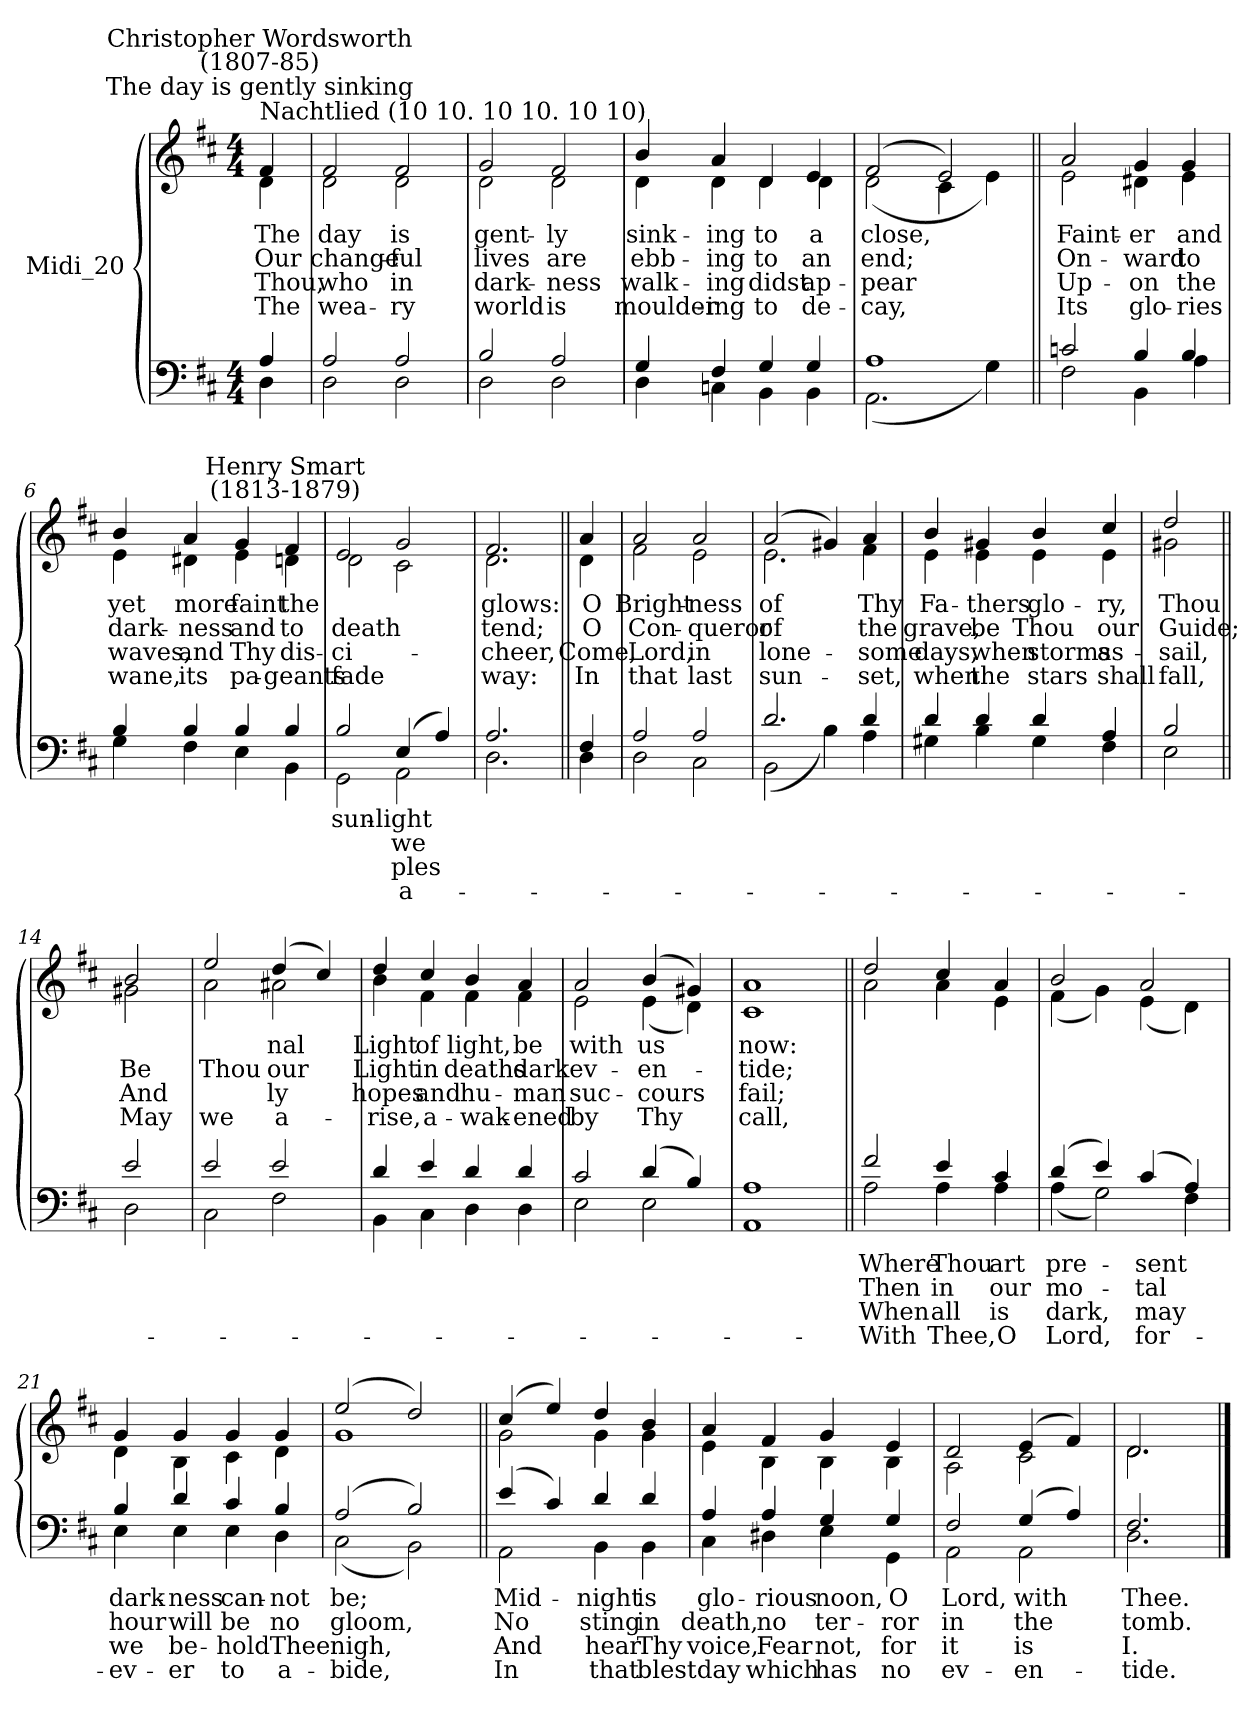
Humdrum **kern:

**kern	**text	**text	**text	**text	**kern	**text	**text	**text	**text
*part2	*part2	*part2	*part2	*part2	*part1	*part1	*part1	*part1	*part1
*staff2	*staff2	*staff2	*staff2	*staff2	*staff1	*staff1	*staff1	*staff1	*staff1
*I"Midi_20	*	*	*	*	*I"Midi_20	*	*	*	*
*clefF4	*	*	*	*	*clefG2	*	*	*	*
*k[f#c#]	*	*	*	*	*k[f#c#]	*	*	*	*
*D:	*	*	*	*	*D:	*	*	*	*
*M4/4	*	*	*	*	*M4/4	*	*	*	*
=	=	=	=	=	=	=	=	=	=
*^	*	*	*	*	*^	*	*	*	*
!	!	!	!	!	!	!LO:TX:a:t=Nachtlied (10 10. 10 10. 10 10)	!	!	!	!	!
!	!	!	!	!	!	!LO:TX:a:cj:t=The day is gently sinking	!	!	!	!	!
!	!	!	!	!	!	!LO:TX:a:cj:t=Christopher Wordsworth\n(1807-85)	!	!	!	!	!
!	!	!	!	!	!	!	!	!LO:LY:b	!LO:LY:b	!LO:LY:b	!LO:LY:b
4A/	4D\	.	.	.	.	4f#/	4d\	The	Our	Thou,	The
=1	=1	=1	=1	=1	=1	=1	=1	=1	=1	=1	=1
!	!	!	!	!	!	!	!	!LO:LY:b	!LO:LY:b	!LO:LY:b	!LO:LY:b
2A/	2D\	.	.	.	.	2f#/	2d\	day	change-	-who	wea-
!	!	!	!	!	!	!	!	!LO:LY:b	!LO:LY:b	!LO:LY:b	!LO:LY:b
2A/	2D\	.	.	.	.	2f#/	2d\	-is	ful	in	ry
=2	=2	=2	=2	=2	=2	=2	=2	=2	=2	=2	=2
!	!	!	!	!	!	!	!	!LO:LY:b	!LO:LY:b	!LO:LY:b	!LO:LY:b
2B/	2D\	.	.	.	.	2g/	2d\	gent-	-lives	dark-	-world
!	!	!	!	!	!	!	!	!LO:LY:b	!LO:LY:b	!LO:LY:b	!LO:LY:b
2A/	2D\	.	.	.	.	2f#/	2d\	ly	are	ness	is
=3	=3	=3	=3	=3	=3	=3	=3	=3	=3	=3	=3
!	!	!	!	!	!	!	!	!LO:LY:b	!LO:LY:b	!LO:LY:b	!LO:LY:b
4G/	4D\	.	.	.	.	4b/	4d\	sink-	-ebb-	-walk-	-moulder-
!	!	!	!	!	!	!	!	!LO:LY:b	!LO:LY:b	!LO:LY:b	!LO:LY:b
4F#/	4Cn\	.	.	.	.	4a/	4d\	-ing	ing	ing	ing
!	!	!	!	!	!	!	!	!LO:LY:b	!LO:LY:b	!LO:LY:b	!LO:LY:b
4G/	4BB\	.	.	.	.	4d/	4d\	to	to	didst	to
!	!	!	!	!	!	!	!	!LO:LY:b	!LO:LY:b	!LO:LY:b	!LO:LY:b
4G/	4BB\	.	.	.	.	4e/	4d\	a	an	ap-	-de-
=4	=4	=4	=4	=4	=4	=4	=4	=4	=4	=4	=4
!	!	!	!	!	!	!	!	!LO:LY:b	!LO:LY:b	!LO:LY:b	!LO:LY:b
1A/	(<2.AA\	.	.	.	.	(>2f#/	(<2d\	-close,	end;	pear	cay,
.	.	.	.	.	.	2e/)	4c#\	.	.	.	.
.	4G\)	.	.	.	.	.	4e\)	.	.	.	.
=5||	=5||	=5||	=5||	=5||	=5||	=5||	=5||	=5||	=5||	=5||	=5||
!	!	!	!	!	!	!	!	!LO:LY:b	!LO:LY:b	!LO:LY:b	!LO:LY:b
2cn/	2F#\	.	.	.	.	2a/	2e\	Faint-	-On-	-Up-	-Its
!	!	!	!	!	!	!	!	!LO:LY:b	!LO:LY:b	!LO:LY:b	!LO:LY:b
4B/	4BB\	.	.	.	.	4g/	4d#X\	er	ward	on	glo-
!	!	!	!	!	!	!	!	!LO:LY:b	!LO:LY:b	!LO:LY:b	!LO:LY:b
4B/	4A\	.	.	.	.	4g/	4e\	-and	to	the	ries
=6	=6	=6	=6	=6	=6	=6	=6	=6	=6	=6	=6
!	!	!	!	!	!	!	!	!LO:LY:b	!LO:LY:b	!LO:LY:b	!LO:LY:b
4B/	4G\	.	.	.	.	4b/	4e\	yet	dark-	-waves,	wane,
!	!	!	!	!	!	!	!	!LO:LY:b	!LO:LY:b	!LO:LY:b	!LO:LY:b
4B/	4F#\	.	.	.	.	4a/	4d#X\	more	ness	and	its
!	!	!	!	!	!	!	!	!LO:LY:b	!LO:LY:b	!LO:LY:b	!LO:LY:b
4B/	4E\	.	.	.	.	4g/	4e\	faint	and	Thy	pa-
!	!	!	!	!	!	!LO:TX:a:cj:t=Henry Smart\n(1813-1879)	!	!	!	!	!
!	!	!	!	!	!	!	!	!LO:LY:b	!LO:LY:b	!LO:LY:b	!LO:LY:b
4B/	4BB\	.	.	.	.	4f#/	4dn\	-the	to	dis-	-geants
!!LO:LB:g=z	!!
=7	=7	=7	=7	=7	=7	=7	=7	=7	=7	=7	=7
!	!	!LO:LY:a	!	!	!	!	!	!	!LO:LY:b	!LO:LY:b	!LO:LY:b
2B/	2GG\	sun-	.	.	.	2e/	2d\	.	death	ci-	-fade
!	!	!LO:LY:a	!LO:LY:a	!LO:LY:a	!LO:LY:a	!	!	!	!	!	!
(>4E/	2AA\	-light	we	ples	a-	2g/	2c#\	.	.	.	.
4A/)	.	.	.	.	.	.	.	.	.	.	.
=8	=8	=8	=8	=8	=8	=8	=8	=8	=8	=8	=8
!	!	!	!	!	!	!	!	!LO:LY:b	!LO:LY:b	!LO:LY:b	!LO:LY:b
2.A/	2.D\	.	.	.	.	2.f#/	2.d\	glows:	tend;	cheer,	way:
=9||	=9||	=9||	=9||	=9||	=9||	=9||	=9||	=9||	=9||	=9||	=9||
!	!	!	!	!	!	!	!	!LO:LY:b	!LO:LY:b	!LO:LY:b	!LO:LY:b
4F#/	4D\	.	.	.	.	4a/	4d\	O	O	Come,	In
=10	=10	=10	=10	=10	=10	=10	=10	=10	=10	=10	=10
!	!	!	!	!	!	!	!	!LO:LY:b	!LO:LY:b	!LO:LY:b	!LO:LY:b
2A/	2D\	.	.	.	.	2a/	2f#\	Bright-	-Con-	-Lord,	that
!	!	!	!	!	!	!	!	!LO:LY:b	!LO:LY:b	!LO:LY:b	!LO:LY:b
2A/	2C#\	.	.	.	.	2a/	2e\	ness	queror	in	last
=11	=11	=11	=11	=11	=11	=11	=11	=11	=11	=11	=11
!	!	!	!	!	!	!	!	!LO:LY:b	!LO:LY:b	!LO:LY:b	!LO:LY:b
2.d/	(<2BB\	.	.	.	.	(>2a/	2.e\	of	of	lone-	sun-
.	4B\)	.	.	.	.	4g#X/)	.	.	.	.	.
!	!	!	!	!	!	!	!	!LO:LY:b	!LO:LY:b	!LO:LY:b	!LO:LY:b
4d/	4A\	.	.	.	.	4a/	4f#\	Thy	the	some	set,
=12	=12	=12	=12	=12	=12	=12	=12	=12	=12	=12	=12
!	!	!	!	!	!	!	!	!LO:LY:b	!LO:LY:b	!LO:LY:b	!LO:LY:b
4d/	4G#X\	.	.	.	.	4b/	4e\	Fa-	-grave,	days,	when
!	!	!	!	!	!	!	!	!LO:LY:b	!LO:LY:b	!LO:LY:b	!LO:LY:b
4d/	4B\	.	.	.	.	4g#X/	4e\	thers	be	when	the
!	!	!	!	!	!	!	!	!LO:LY:b	!LO:LY:b	!LO:LY:b	!LO:LY:b
4d/	4G#\	.	.	.	.	4b/	4e\	glo-	-Thou	storms	stars
!	!	!	!	!	!	!	!	!LO:LY:b	!LO:LY:b	!LO:LY:b	!LO:LY:b
4A/	4F#\	.	.	.	.	4cc#/	4e\	ry,	our	as-	-shall
=13	=13	=13	=13	=13	=13	=13	=13	=13	=13	=13	=13
!	!	!	!	!	!	!	!	!LO:LY:b	!LO:LY:b	!LO:LY:b	!LO:LY:b
2B/	2E\	.	.	.	.	2dd/	2g#X\	Thou	Guide;	sail,	fall,
!!LO:LB:g=z	!!
=14||	=14||	=14||	=14||	=14||	=14||	=14||	=14||	=14||	=14||	=14||	=14||
!	!	!	!	!	!	!	!	!LO:LY:b	!	!	!
!	!	!	!	!	!	!	!	!	!LO:LY:b	!LO:LY:b	!LO:LY:b
2e/	2D\	.	.	.	.	2b/	2g#X\	.	-Be	And	May
=15	=15	=15	=15	=15	=15	=15	=15	=15	=15	=15	=15
!	!	!	!	!	!	!	!	!LO:LY:b	!	!LO:LY:b	!
!	!	!	!	!	!	!	!	!	!LO:LY:b	!	!LO:LY:b
2e/	2C#\	.	.	.	.	2ee/	2a\	.	Thou	.	we
!	!	!	!	!	!	!	!	!LO:LY:b	!LO:LY:b	!LO:LY:b	!LO:LY:b
2e/	2F#\	.	.	.	.	(>4dd/	2a#X\	-nal	our	ly	a-
.	.	.	.	.	.	4cc#/)	.	.	.	.	.
=16	=16	=16	=16	=16	=16	=16	=16	=16	=16	=16	=16
!	!	!	!	!	!	!	!	!LO:LY:b	!LO:LY:b	!LO:LY:b	!LO:LY:b
4d/	4BB\	.	.	.	.	4dd/	4b\	Light	Light	hopes	rise,
!	!	!	!	!	!	!	!	!LO:LY:b	!LO:LY:b	!LO:LY:b	!LO:LY:b
4e/	4C#\	.	.	.	.	4cc#/	4f#\	of	in	and	a-
!	!	!	!	!	!	!	!	!LO:LY:b	!LO:LY:b	!LO:LY:b	!LO:LY:b
4d/	4D\	.	.	.	.	4b/	4f#\	-light,	deaths	hu-	-wak-
!	!	!	!	!	!	!	!	!LO:LY:b	!LO:LY:b	!LO:LY:b	!LO:LY:b
4d/	4D\	.	.	.	.	4a/	4f#\	-be	dark	man	ened
=17	=17	=17	=17	=17	=17	=17	=17	=17	=17	=17	=17
!	!	!	!	!	!	!	!	!LO:LY:b	!LO:LY:b	!LO:LY:b	!LO:LY:b
2c#/	2E\	.	.	.	.	2a/	2e\	with	ev-	-suc-	-by
!	!	!	!	!	!	!	!	!LO:LY:b	!LO:LY:b	!LO:LY:b	!LO:LY:b
(>4d/	2E\	.	.	.	.	(>4b/	(<4e\	us	en-	cours	Thy
4B/)	.	.	.	.	.	4g#X/)	4d\)	.	.	.	.
=18	=18	=18	=18	=18	=18	=18	=18	=18	=18	=18	=18
!	!	!	!	!	!	!	!	!LO:LY:b	!LO:LY:b	!LO:LY:b	!LO:LY:b
1A/	1AA\	.	.	.	.	1a/	1c#\	now:	tide;	fail;	call,
=19||	=19||	=19||	=19||	=19||	=19||	=19||	=19||	=19||	=19||	=19||	=19||
!	!	!LO:LY:a	!LO:LY:a	!LO:LY:a	!LO:LY:a	!	!	!	!	!	!
2f#/	2A\	Where	Then	When	With	2dd/	2a\	.	.	.	.
!	!	!LO:LY:a	!LO:LY:a	!LO:LY:a	!LO:LY:a	!	!	!	!	!	!
4e/	4A\	Thou	in	all	Thee,	4cc#/	4a\	.	.	.	.
!	!	!LO:LY:a	!LO:LY:a	!LO:LY:a	!LO:LY:a	!	!	!	!	!	!
4c#/	4A\	art	our	is	O	4a/	4e\	.	.	.	.
=20	=20	=20	=20	=20	=20	=20	=20	=20	=20	=20	=20
!	!	!LO:LY:a	!LO:LY:a	!LO:LY:a	!LO:LY:a	!	!	!	!	!	!
(>4d/	(<4A\	pre-	mo-	dark,	Lord,	2b/	(<4f#\	.	.	.	.
4e/)	2G\)	.	.	.	.	.	4g\)	.	.	.	.
!	!	!LO:LY:a	!LO:LY:a	!LO:LY:a	!LO:LY:a	!	!	!	!	!	!
(>4c#/	.	sent	tal	may	for-	2a/	(<4e\	.	.	.	.
4A/)	4F#\	.	.	.	.	.	4d\)	.	.	.	.
!!LO:LB:g=z	!!
=21	=21	=21	=21	=21	=21	=21	=21	=21	=21	=21	=21
!	!	!LO:LY:a	!LO:LY:a	!LO:LY:a	!LO:LY:a	!	!	!	!	!	!
4B/	4E\	dark-	-hour	we	ev-	4g/	4d\	.	.	.	.
!	!	!LO:LY:a	!LO:LY:a	!LO:LY:a	!LO:LY:a	!	!	!	!	!	!
4d/	4E\	-ness	will	be-	-er	4g/	4B\	.	.	.	.
!	!	!LO:LY:a	!LO:LY:a	!LO:LY:a	!LO:LY:a	!	!	!	!	!	!
4c#/	4E\	can-	-be	hold	to	4g/	4c#\	.	.	.	.
!	!	!LO:LY:a	!LO:LY:a	!LO:LY:a	!LO:LY:a	!	!	!	!	!	!
4B/	4D\	not	no	Thee	a-	4g/	4d\	.	.	.	.
=22	=22	=22	=22	=22	=22	=22	=22	=22	=22	=22	=22
!	!	!LO:LY:a	!LO:LY:a	!LO:LY:a	!LO:LY:a	!	!	!	!	!	!
(>2A/	(<2C#\	-be;	gloom,	nigh,	bide,	(>2ee/	1g\	.	.	.	.
2B/)	2BB\)	.	.	.	.	2dd/)	.	.	.	.	.
=23||	=23||	=23||	=23||	=23||	=23||	=23||	=23||	=23||	=23||	=23||	=23||
!	!	!LO:LY:a	!LO:LY:a	!LO:LY:a	!LO:LY:a	!	!	!	!	!	!
(>4e/	2AA\	Mid-	No	And	In	(>4cc#/	2g\	.	.	.	.
4c#/)	.	.	.	.	.	4ee/)	.	.	.	.	.
!	!	!LO:LY:a	!LO:LY:a	!LO:LY:a	!LO:LY:a	!	!	!	!	!	!
4d/	4BB\	night	sting	hear	that	4dd/	4g\	.	.	.	.
!	!	!LO:LY:a	!LO:LY:a	!LO:LY:a	!LO:LY:a	!	!	!	!	!	!
4d/	4BB\	is	in	Thy	blest	4b/	4g\	.	.	.	.
=24	=24	=24	=24	=24	=24	=24	=24	=24	=24	=24	=24
!	!	!LO:LY:a	!LO:LY:a	!LO:LY:a	!LO:LY:a	!	!	!	!	!	!
4A/	4C#\	glo-	-death,	voice,	day	4a/	4e\	.	.	.	.
!	!	!LO:LY:a	!LO:LY:a	!LO:LY:a	!LO:LY:a	!	!	!	!	!	!
4A/	4D#X\	rious	no	Fear	which	4f#/	4B\	.	.	.	.
!	!	!LO:LY:a	!LO:LY:a	!LO:LY:a	!LO:LY:a	!	!	!	!	!	!
4G/	4E\	noon,	ter-	-not,	has	4g/	4B\	.	.	.	.
!	!	!LO:LY:a	!LO:LY:a	!LO:LY:a	!LO:LY:a	!	!	!	!	!	!
4G/	4GG\	O	ror	for	no	4e/	4B\	.	.	.	.
=25	=25	=25	=25	=25	=25	=25	=25	=25	=25	=25	=25
!	!	!LO:LY:a	!LO:LY:a	!LO:LY:a	!LO:LY:a	!	!	!	!	!	!
2F#/	2AA\	Lord,	in	it	ev-	2d/	2A\	.	.	.	.
!	!	!LO:LY:a	!LO:LY:a	!LO:LY:a	!LO:LY:a	!	!	!	!	!	!
(>4G/	2AA\	-with	the	is	en-	(>4e/	2c#\	.	.	.	.
4A/)	.	.	.	.	.	4f#/)	.	.	.	.	.
=26	=26	=26	=26	=26	=26	=26	=26	=26	=26	=26	=26
!	!	!LO:LY:a	!LO:LY:a	!LO:LY:a	!LO:LY:a	!	!	!	!	!	!
2.F#/	2.D\	Thee.	tomb.	I.	tide.	2.d/	2.d\	.	.	.	.
*v	*v	*	*	*	*	*	*	*	*	*	*
*	*	*	*	*	*v	*v	*	*	*	*
==	==	==	==	==	==	==	==	==	==
*-	*-	*-	*-	*-	*-	*-	*-	*-	*-
